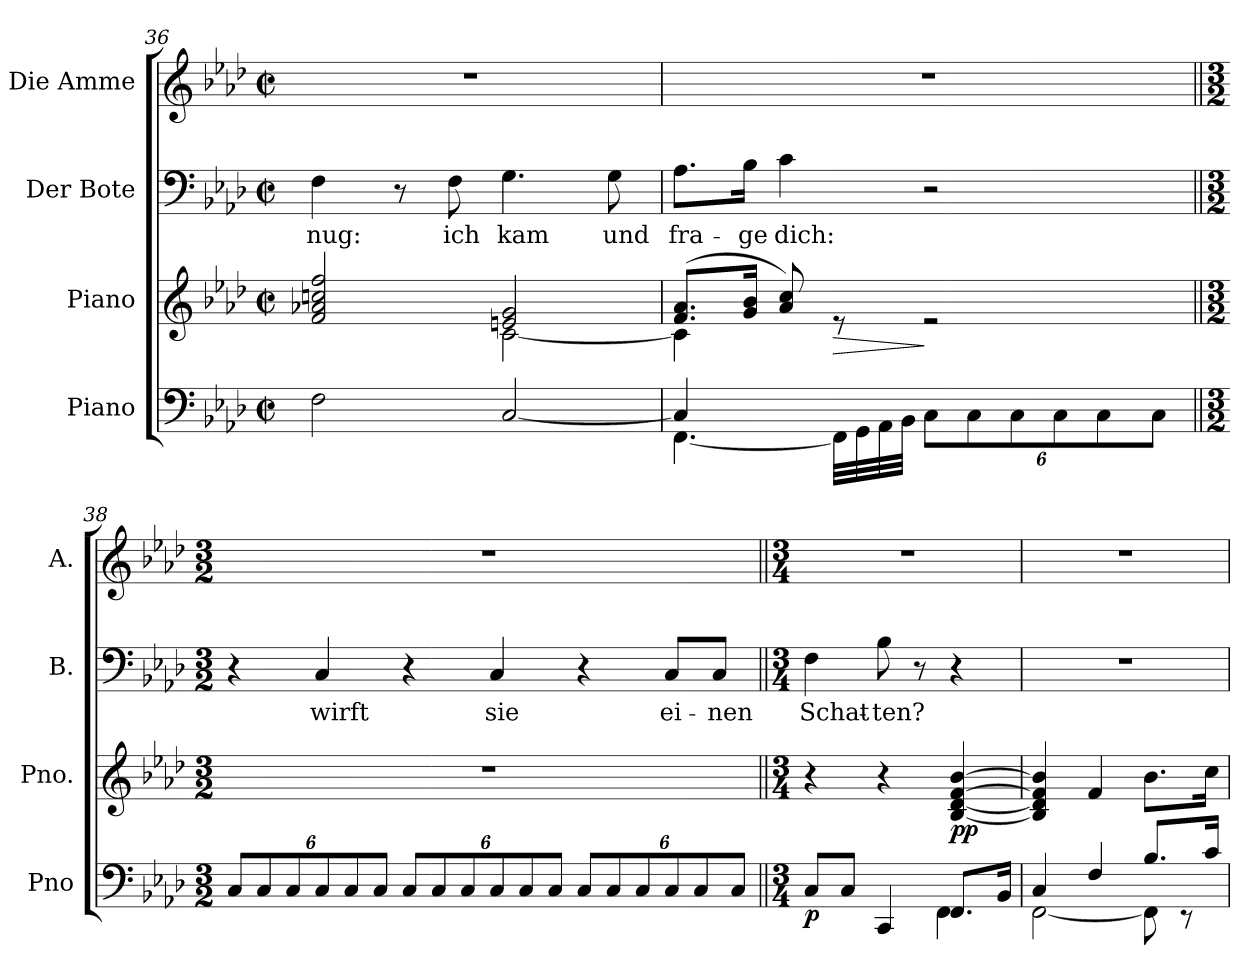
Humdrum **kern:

**kern	**dynam	**kern	**dynam	**kern	**text	**kern
*part4	*part4	*part3	*part3	*part2	*part2	*part1
*staff4	*staff4	*staff3	*staff3	*staff2	*staff2	*staff1
*I"Piano	*	*I"Piano	*	*I"Der Bote	*	*I"Die Amme
*I'Pno	*	*I'Pno.	*	*I'B.	*	*I'A.
*clefF4	*	*clefG2	*	*clefF4	*	*clefG2
*k[b-e-a-d-]	*	*k[b-e-a-d-]	*	*k[b-e-a-d-]	*	*k[b-e-a-d-]
*M2/2	*	*M2/2	*	*M2/2	*	*M2/2
*met(c|)	*	*met(c|)	*	*met(c|)	*	*met(c|)
=36	=36	=36	=36	=36	=36	=36
*	*	*^	*	*	*	*
!	!	!	!	!	!	!LO:LY:b	!
2F\	.	2f/ 2a-X/ 2ccn/ 2ff/	2ryy	.	4F\	-nug:	1r
.	.	.	.	.	8r	.	.
!	!	!	!	!	!	!LO:LY:b	!
.	.	.	.	.	8F\	ich	.
!	!	!	!	!	!	!LO:LY:b	!
[2C/	.	2en/ 2g/	[2c\	.	4.G\	kam	.
!	!	!	!	!	!	!LO:LY:b	!
.	.	.	.	.	8G\	und	.
!!LO:LB:g=z
=37	=37	=37	=37	=37	=37	=37	=37
*^	*	*	*	*	*	*	*
!	!	!	!	!	!	!	!LO:LY:b	!
4C/]	[4.FF\	.	(>8.f/ 8.a-/L	4c\]	.	8.A-\L	fra-	1r
!	!	!	!	!	!	!	!LO:LY:b	!
.	.	.	16g/ 16b-/Jk	.	.	16B-\Jk	-ge	.
!	!	!	!	!	!	!	!LO:LY:b	!
8rGGyy	.	.	8a-/ 8cc/)	2.ryy	.	4c\	dich:	.
!	!	!	!	!	!LO:HP:b	!	!	!
32FF\LLL]	2ryy	.	8re	.	>	.	.	.
32GG\	.	.	.	.	.	.	.	.
32AA-\	.	.	.	.	.	.	.	.
32BB-\JJJ	.	.	.	.	.	.	.	.
*Xbrackettup	*	*	*	*	*	*	*	*
!	!	!LO:DY:b	!	!	!	!	!	!
!	!	!LO:DY:n=1:b	!	!	!	!	!	!
(12C\L	.	other-dynamics f	2re	.	]	2r	.	.
12C\	.	.	.	.	.	.	.	.
12C\	.	.	.	.	.	.	.	.
12C\	.	.	.	.	.	.	.	.
12C\	.	.	.	.	.	.	.	.
.	8ryy	.	.	.	.	.	.	.
12C\J	.	.	.	.	.	.	.	.
*v	*v	*	*	*	*	*	*	*
*	*	*v	*v	*	*	*	*
=38||	=38||	=38||	=38||	=38||	=38||	=38||
*M3/2	*	*M3/2	*	*M3/2	*	*M3/2
12C/L	.	1.r	.	4r	.	1.r
12C/	.	.	.	.	.	.
12C/	.	.	.	.	.	.
!	!	!	!	!	!LO:LY:b	!
12C/	.	.	.	4C/	wirft	.
12C/	.	.	.	.	.	.
12C/J	.	.	.	.	.	.
12C/L	.	.	.	4r	.	.
12C/	.	.	.	.	.	.
12C/	.	.	.	.	.	.
!	!	!	!	!	!LO:LY:b	!
12C/	.	.	.	4C/	sie	.
12C/	.	.	.	.	.	.
12C/J	.	.	.	.	.	.
12C/L	.	.	.	4r	.	.
12C/	.	.	.	.	.	.
12C/	.	.	.	.	.	.
!	!	!	!	!	!LO:LY:b	!
12C/	.	.	.	8C/L	ei-	.
12C/	.	.	.	.	.	.
!	!	!	!	!	!LO:LY:b	!
.	.	.	.	8C/J	-nen	.
12C/J	.	.	.	.	.	.
=39||	=39||	=39||	=39||	=39||	=39||	=39||
*M3/4	*	*M3/4	*	*M3/4	*	*M3/4
*^	*	*	*	*	*	*
!	!	!LO:DY:b	!	!	!	!LO:LY:b	!
8C/L	2ryy	p	4r	.	4F\	Schat-	2.r
8C/J	.	.	.	.	.	.	.
!	!	!	!	!	!	!LO:LY:b	!
4CC/	.	.	4r	.	8B-\	-ten?	.
.	.	.	.	.	8r	.	.
!	!	!	!	!LO:DY:b	!	!	!
8.FF/L	4FF\	.	[4B-/ [4d-/ [4f/ [4b-/	pp	4r	.	.
16BB-/Jk	.	.	.	.	.	.	.
!!LO:PB:g=z
=40	=40	=40	=40	=40	=40	=40	=40
4C/	[2FF\	.	4B-/] 4d-/] 4f/] 4b-/]	.	2.r	.	2.r
4F/	.	.	4f/	.	.	.	.
8.B-/L	8FF\]	.	8.b-\L	.	.	.	.
.	8r	.	.	.	.	.	.
16c/Jk	.	.	16cc\Jk	.	.	.	.
*v	*v	*	*	*	*	*	*
=	=	=	=	=	=	=
*-	*-	*-	*-	*-	*-	*-
